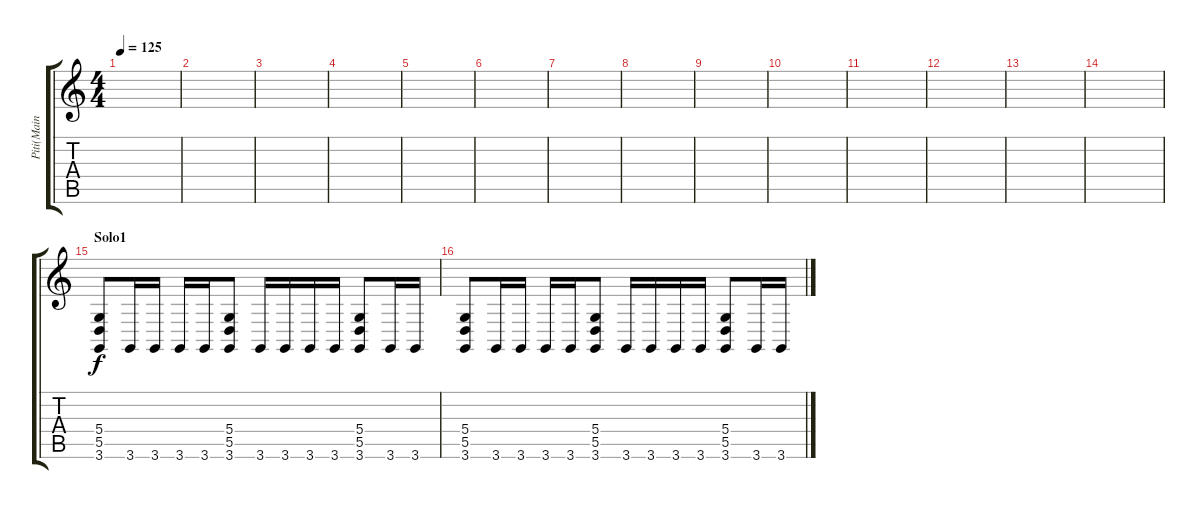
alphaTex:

\track ("Piti(Main Keyboard)" "Piti(Main ") {instrument harpsichord}
\staff {score tabs}
\tuning (E4 B3 G3 D3 A2 E2) {hide}
\ts (4 4)
\tempo 125
\clef g2
\ks c
|
|
|
|
|
|
|
|
|
|
|
|
|
|
\section ("" "Solo1")
(5.4 5.5 3.6).8 3.6.16 3.6.16 3.6.16 3.6.16 (5.4 5.5 3.6).8 3.6.16 3.6.16 3.6.16 3.6.16 (5.4 5.5 3.6).8 3.6.16 3.6.16 |
(5.4 5.5 3.6).8 3.6.16 3.6.16 3.6.16 3.6.16 (5.4 5.5 3.6).8 3.6.16 3.6.16 3.6.16 3.6.16 (5.4 5.5 3.6).8 3.6.16 3.6.16
